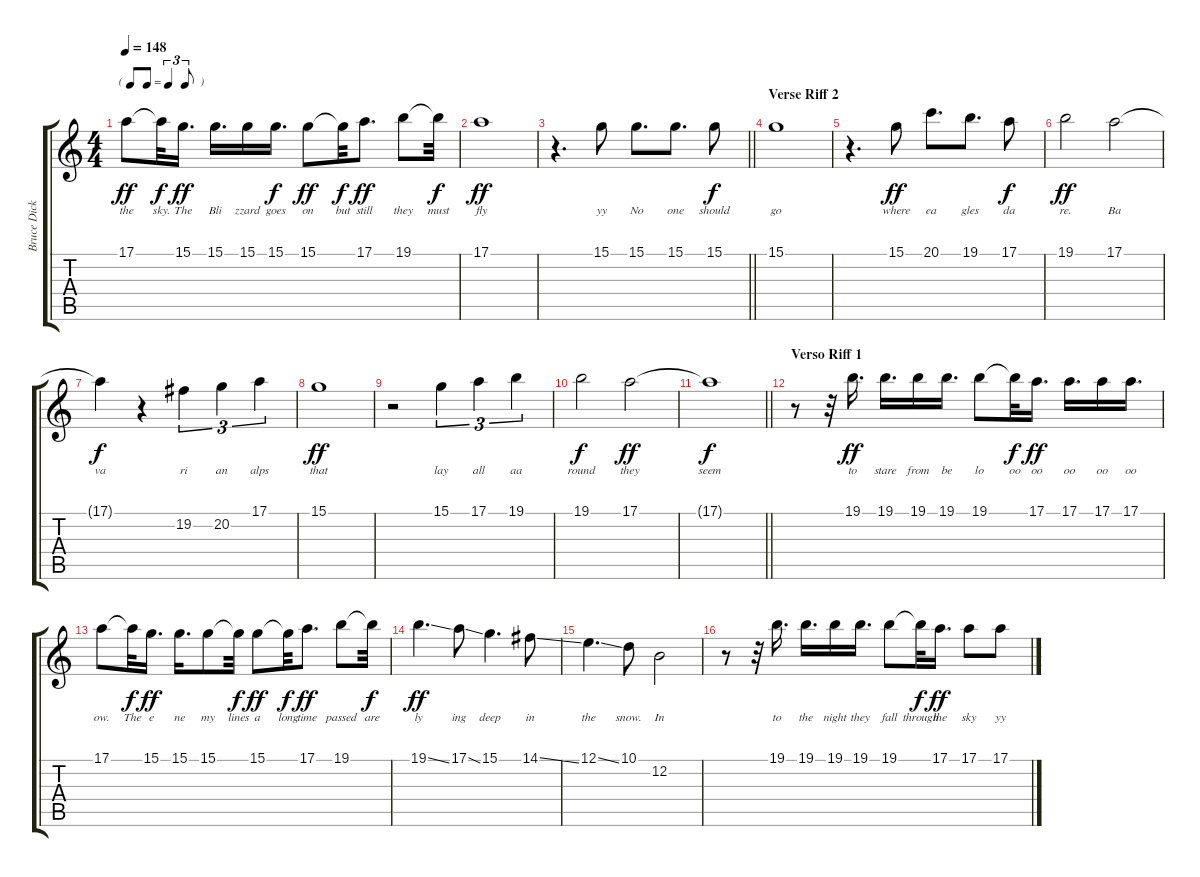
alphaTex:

\track ("Bruce Dickinson" "Bruce Dick") {instrument lead2sawtooth}
\staff {score tabs}
\tuning (E4 B3 G3 D3 A2 E2) {hide}
\ts (4 4)
\tf triplet8th
\tempo 148
\clef g2
\ks c
17.1.8{lyrics (0 "the") lyrics (1 "") lyrics (2 "") lyrics (3 "") lyrics (4 "") dy ff} 17.1{t}.32{lyrics (0 "sky.") lyrics (1 "") lyrics (2 "") lyrics (3 "") lyrics (4 "") dy f} 15.1.16{d lyrics (0 "The") lyrics (1 "") lyrics (2 "") lyrics (3 "") lyrics (4 "") dy ff} 15.1.16{d lyrics (0 "Bli") lyrics (1 "") lyrics (2 "") lyrics (3 "") lyrics (4 "")} 15.1.16{lyrics (0 "zzard") lyrics (1 "") lyrics (2 "") lyrics (3 "") lyrics (4 "")} 15.1.16{d lyrics (0 "goes") lyrics (1 "") lyrics (2 "") lyrics (3 "") lyrics (4 "") dy f} 15.1.8{lyrics (0 "on") lyrics (1 "") lyrics (2 "") lyrics (3 "") lyrics (4 "") dy ff} 15.1{t}.32{lyrics (0 "but") lyrics (1 "") lyrics (2 "") lyrics (3 "") lyrics (4 "") dy f} 17.1.8{d lyrics (0 "still") lyrics (1 "") lyrics (2 "") lyrics (3 "") lyrics (4 "") dy ff} 19.1.8{lyrics (0 "they") lyrics (1 "") lyrics (2 "") lyrics (3 "") lyrics (4 "")} 19.1{t}.32{lyrics (0 "must") lyrics (1 "") lyrics (2 "") lyrics (3 "") lyrics (4 "") dy f} |
17.1.1{lyrics (0 "fly") lyrics (1 "") lyrics (2 "") lyrics (3 "") lyrics (4 "") dy ff} |
\barLineRight lightlight
r.4{d} 15.1.8{lyrics (0 "yy") lyrics (1 "") lyrics (2 "") lyrics (3 "") lyrics (4 "")} 15.1.8{d lyrics (0 "No") lyrics (1 "") lyrics (2 "") lyrics (3 "") lyrics (4 "")} 15.1.8{d lyrics (0 "one") lyrics (1 "") lyrics (2 "") lyrics (3 "") lyrics (4 "")} 15.1.8{lyrics (0 "should") lyrics (1 "") lyrics (2 "") lyrics (3 "") lyrics (4 "") dy f} |
\section ("" "Verse Riff 2")
15.1.1{lyrics (0 "go") lyrics (1 "") lyrics (2 "") lyrics (3 "") lyrics (4 "")} |
r.4{d} 15.1.8{lyrics (0 "where") lyrics (1 "") lyrics (2 "") lyrics (3 "") lyrics (4 "") dy ff} 20.1.8{d lyrics (0 "ea") lyrics (1 "") lyrics (2 "") lyrics (3 "") lyrics (4 "")} 19.1.8{d lyrics (0 "gles") lyrics (1 "") lyrics (2 "") lyrics (3 "") lyrics (4 "")} 17.1.8{lyrics (0 "da") lyrics (1 "") lyrics (2 "") lyrics (3 "") lyrics (4 "") dy f} |
19.1.2{lyrics (0 "re.") lyrics (1 "") lyrics (2 "") lyrics (3 "") lyrics (4 "") dy ff} 17.1.2{lyrics (0 "Ba") lyrics (1 "") lyrics (2 "") lyrics (3 "") lyrics (4 "")} |
17.1{t}.4{lyrics (0 "va") lyrics (1 "") lyrics (2 "") lyrics (3 "") lyrics (4 "") dy f} r.4 19.2.4{tu (3 2) lyrics (0 "ri") lyrics (1 "") lyrics (2 "") lyrics (3 "") lyrics (4 "")} 20.2.4{tu (3 2) lyrics (0 "an") lyrics (1 "") lyrics (2 "") lyrics (3 "") lyrics (4 "")} 17.1.4{tu (3 2) lyrics (0 "alps") lyrics (1 "") lyrics (2 "") lyrics (3 "") lyrics (4 "")} |
15.1.1{lyrics (0 "that") lyrics (1 "") lyrics (2 "") lyrics (3 "") lyrics (4 "") dy ff} |
r.2 15.1.4{tu (3 2) lyrics (0 "lay") lyrics (1 "") lyrics (2 "") lyrics (3 "") lyrics (4 "")} 17.1.4{tu (3 2) lyrics (0 "all") lyrics (1 "") lyrics (2 "") lyrics (3 "") lyrics (4 "")} 19.1.4{tu (3 2) lyrics (0 "aa") lyrics (1 "") lyrics (2 "") lyrics (3 "") lyrics (4 "")} |
19.1.2{lyrics (0 "round") lyrics (1 "") lyrics (2 "") lyrics (3 "") lyrics (4 "") dy f} 17.1.2{lyrics (0 "they") lyrics (1 "") lyrics (2 "") lyrics (3 "") lyrics (4 "") dy ff} |
\barLineRight lightlight
17.1{t}.1{lyrics (0 "seem") lyrics (1 "") lyrics (2 "") lyrics (3 "") lyrics (4 "") dy f} |
\section ("" "Verso Riff 1")
r.8 r.32 19.1.16{d lyrics (0 "to") lyrics (1 "") lyrics (2 "") lyrics (3 "") lyrics (4 "") dy ff} 19.1.16{d lyrics (0 "stare") lyrics (1 "") lyrics (2 "") lyrics (3 "") lyrics (4 "")} 19.1.16{lyrics (0 "from") lyrics (1 "") lyrics (2 "") lyrics (3 "") lyrics (4 "")} 19.1.16{d lyrics (0 "be") lyrics (1 "") lyrics (2 "") lyrics (3 "") lyrics (4 "")} 19.1.8{lyrics (0 "lo") lyrics (1 "") lyrics (2 "") lyrics (3 "") lyrics (4 "")} 19.1{t}.32{lyrics (0 "oo") lyrics (1 "") lyrics (2 "") lyrics (3 "") lyrics (4 "") dy f} 17.1.16{d lyrics (0 "oo") lyrics (1 "") lyrics (2 "") lyrics (3 "") lyrics (4 "") dy ff} 17.1.16{d lyrics (0 "oo") lyrics (1 "") lyrics (2 "") lyrics (3 "") lyrics (4 "")} 17.1.16{lyrics (0 "oo") lyrics (1 "") lyrics (2 "") lyrics (3 "") lyrics (4 "")} 17.1.16{d lyrics (0 "oo") lyrics (1 "") lyrics (2 "") lyrics (3 "") lyrics (4 "")} |
17.1.8{lyrics (0 "ow.") lyrics (1 "") lyrics (2 "") lyrics (3 "") lyrics (4 "")} 17.1{t}.32{lyrics (0 "The") lyrics (1 "") lyrics (2 "") lyrics (3 "") lyrics (4 "") dy f} 15.1.16{d lyrics (0 "e") lyrics (1 "") lyrics (2 "") lyrics (3 "") lyrics (4 "") dy ff} 15.1.16{d lyrics (0 "ne") lyrics (1 "") lyrics (2 "") lyrics (3 "") lyrics (4 "")} 15.1.8{lyrics (0 "my") lyrics (1 "") lyrics (2 "") lyrics (3 "") lyrics (4 "")} 15.1{t}.32{lyrics (0 "lines") lyrics (1 "") lyrics (2 "") lyrics (3 "") lyrics (4 "") dy f} 15.1.8{lyrics (0 "a") lyrics (1 "") lyrics (2 "") lyrics (3 "") lyrics (4 "") dy ff} 15.1{t}.32{lyrics (0 "long") lyrics (1 "") lyrics (2 "") lyrics (3 "") lyrics (4 "") dy f} 17.1.8{d lyrics (0 "time") lyrics (1 "") lyrics (2 "") lyrics (3 "") lyrics (4 "") dy ff} 19.1.8{lyrics (0 "passed") lyrics (1 "") lyrics (2 "") lyrics (3 "") lyrics (4 "")} 19.1{t}.32{lyrics (0 "are") lyrics (1 "") lyrics (2 "") lyrics (3 "") lyrics (4 "") dy f} |
19.1{ss}.4{d lyrics (0 "ly") lyrics (1 "") lyrics (2 "") lyrics (3 "") lyrics (4 "") dy ff} 17.1{ss}.8{lyrics (0 "ing") lyrics (1 "") lyrics (2 "") lyrics (3 "") lyrics (4 "")} 15.1.4{d lyrics (0 "deep") lyrics (1 "") lyrics (2 "") lyrics (3 "") lyrics (4 "")} 14.1{ss}.8{lyrics (0 "in") lyrics (1 "") lyrics (2 "") lyrics (3 "") lyrics (4 "")} |
12.1{ss}.4{d lyrics (0 "the") lyrics (1 "") lyrics (2 "") lyrics (3 "") lyrics (4 "")} 10.1.8{lyrics (0 "snow.") lyrics (1 "") lyrics (2 "") lyrics (3 "") lyrics (4 "")} 12.2.2{lyrics (0 "In") lyrics (1 "") lyrics (2 "") lyrics (3 "") lyrics (4 "")} |
r.8 r.32 19.1.16{d lyrics (0 "to") lyrics (1 "") lyrics (2 "") lyrics (3 "") lyrics (4 "")} 19.1.16{d lyrics (0 "the") lyrics (1 "") lyrics (2 "") lyrics (3 "") lyrics (4 "")} 19.1.16{lyrics (0 "night") lyrics (1 "") lyrics (2 "") lyrics (3 "") lyrics (4 "")} 19.1.16{d lyrics (0 "they") lyrics (1 "") lyrics (2 "") lyrics (3 "") lyrics (4 "")} 19.1.8{lyrics (0 "fall") lyrics (1 "") lyrics (2 "") lyrics (3 "") lyrics (4 "")} 19.1{t}.32{lyrics (0 "through") lyrics (1 "") lyrics (2 "") lyrics (3 "") lyrics (4 "") dy f} 17.1.16{d lyrics (0 "the") lyrics (1 "") lyrics (2 "") lyrics (3 "") lyrics (4 "") dy ff} 17.1.8{lyrics (0 "sky") lyrics (1 "") lyrics (2 "") lyrics (3 "") lyrics (4 "")} 17.1.8{lyrics (0 "yy") lyrics (1 "") lyrics (2 "") lyrics (3 "") lyrics (4 "")}
